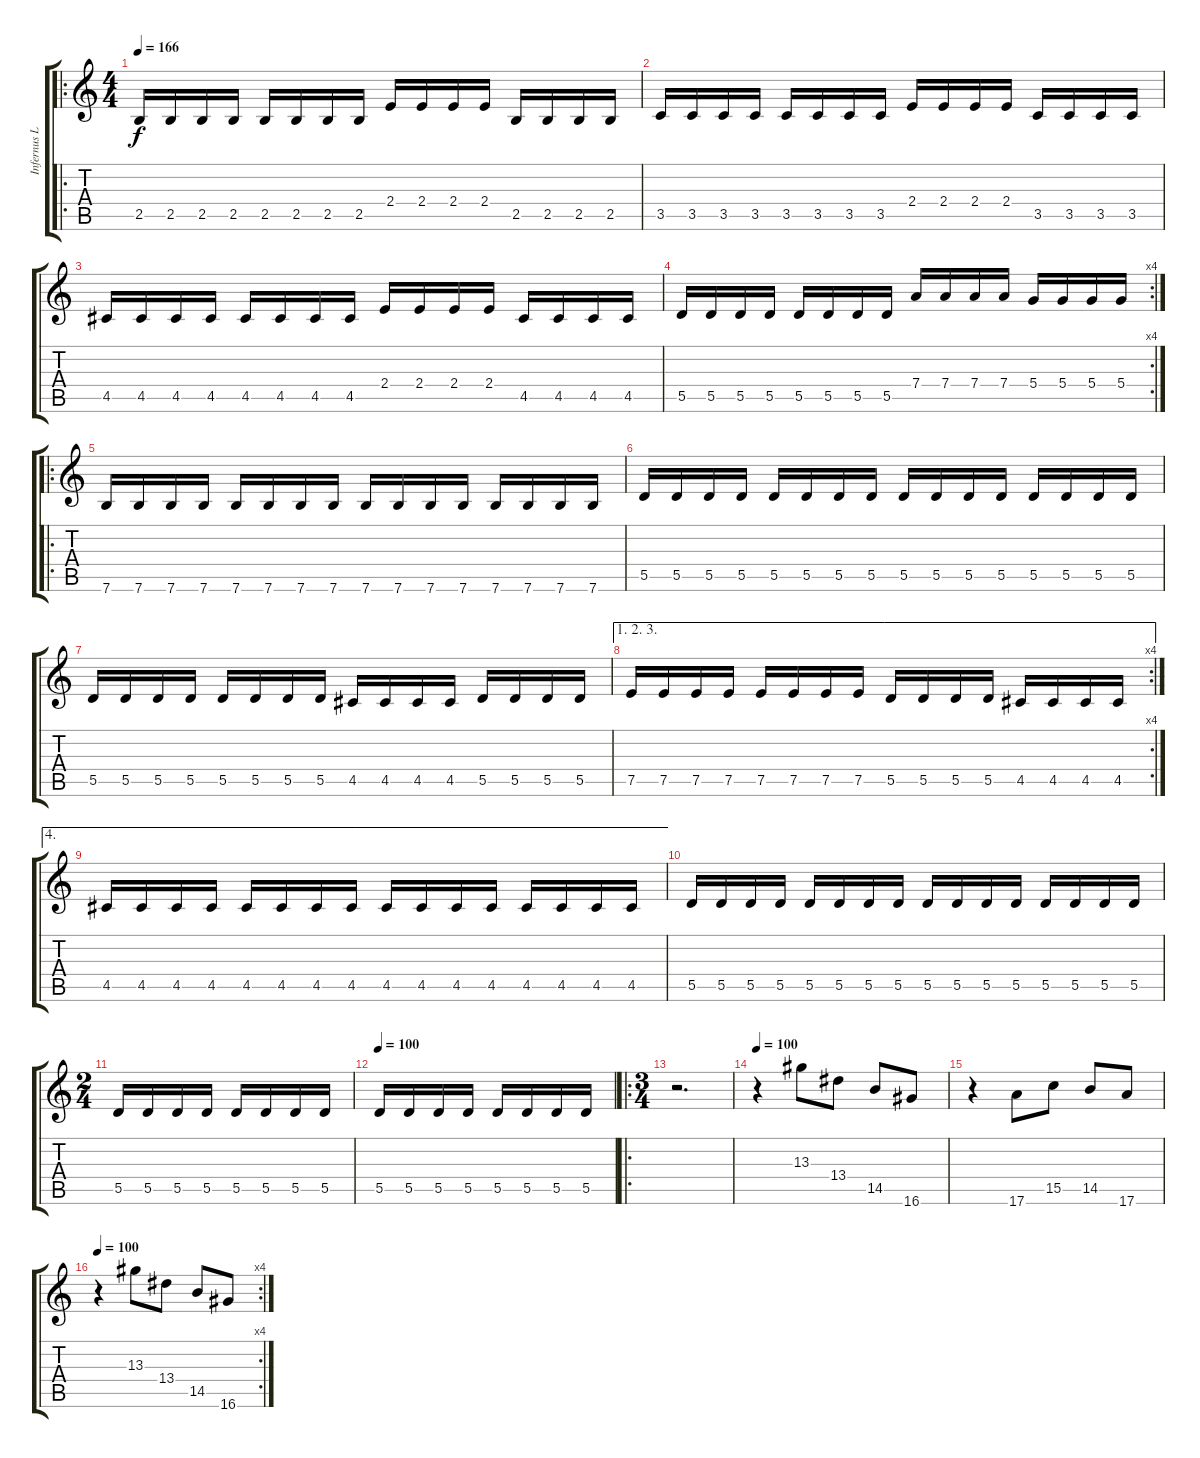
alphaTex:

\track ("Infernus Lead" "Infernus L") {instrument overdrivenguitar}
\staff {score tabs}
\tuning (E4 B3 G3 D3 A2 E2) {hide}
\ro
\ts (4 4)
\tempo 166
\clef g2
\ks c
2.5.16{dy f instrument overdrivenguitar} 2.5.16 2.5.16 2.5.16 2.5.16 2.5.16 2.5.16 2.5.16 2.4.16 2.4.16 2.4.16 2.4.16 2.5.16 2.5.16 2.5.16 2.5.16 |
3.5.16 3.5.16 3.5.16 3.5.16 3.5.16 3.5.16 3.5.16 3.5.16 2.4.16 2.4.16 2.4.16 2.4.16 3.5.16 3.5.16 3.5.16 3.5.16 |
4.5.16 4.5.16 4.5.16 4.5.16 4.5.16 4.5.16 4.5.16 4.5.16 2.4.16 2.4.16 2.4.16 2.4.16 4.5.16 4.5.16 4.5.16 4.5.16 |
\rc 4
5.5.16 5.5.16 5.5.16 5.5.16 5.5.16 5.5.16 5.5.16 5.5.16 7.4.16 7.4.16 7.4.16 7.4.16 5.4.16 5.4.16 5.4.16 5.4.16 |
\ro
7.6.16 7.6.16 7.6.16 7.6.16 7.6.16 7.6.16 7.6.16 7.6.16 7.6.16 7.6.16 7.6.16 7.6.16 7.6.16 7.6.16 7.6.16 7.6.16 |
5.5.16 5.5.16 5.5.16 5.5.16 5.5.16 5.5.16 5.5.16 5.5.16 5.5.16 5.5.16 5.5.16 5.5.16 5.5.16 5.5.16 5.5.16 5.5.16 |
5.5.16 5.5.16 5.5.16 5.5.16 5.5.16 5.5.16 5.5.16 5.5.16 4.5.16 4.5.16 4.5.16 4.5.16 5.5.16 5.5.16 5.5.16 5.5.16 |
\ae (1 2 3)
\rc 4
7.5.16 7.5.16 7.5.16 7.5.16 7.5.16 7.5.16 7.5.16 7.5.16 5.5.16 5.5.16 5.5.16 5.5.16 4.5.16 4.5.16 4.5.16 4.5.16 |
\ae 4
4.5.16 4.5.16 4.5.16 4.5.16 4.5.16 4.5.16 4.5.16 4.5.16 4.5.16 4.5.16 4.5.16 4.5.16 4.5.16 4.5.16 4.5.16 4.5.16 |
5.5.16 5.5.16 5.5.16 5.5.16 5.5.16 5.5.16 5.5.16 5.5.16 5.5.16 5.5.16 5.5.16 5.5.16 5.5.16 5.5.16 5.5.16 5.5.16 |
\ts (2 4)
5.5.16 5.5.16 5.5.16 5.5.16 5.5.16 5.5.16 5.5.16 5.5.16 |
\tempo 100
5.5.16 5.5.16 5.5.16 5.5.16 5.5.16 5.5.16 5.5.16 5.5.16 |
\ro
\ts (3 4)
r.2{d instrument overdrivenguitar} |
\tempo 100
r.4 13.3.8 13.4.8 14.5.8 16.6.8 |
r.4 17.6.8 15.5.8 14.5.8 17.6.8 |
\rc 4
\tempo 100
r.4 13.3.8 13.4.8 14.5.8 16.6.8
